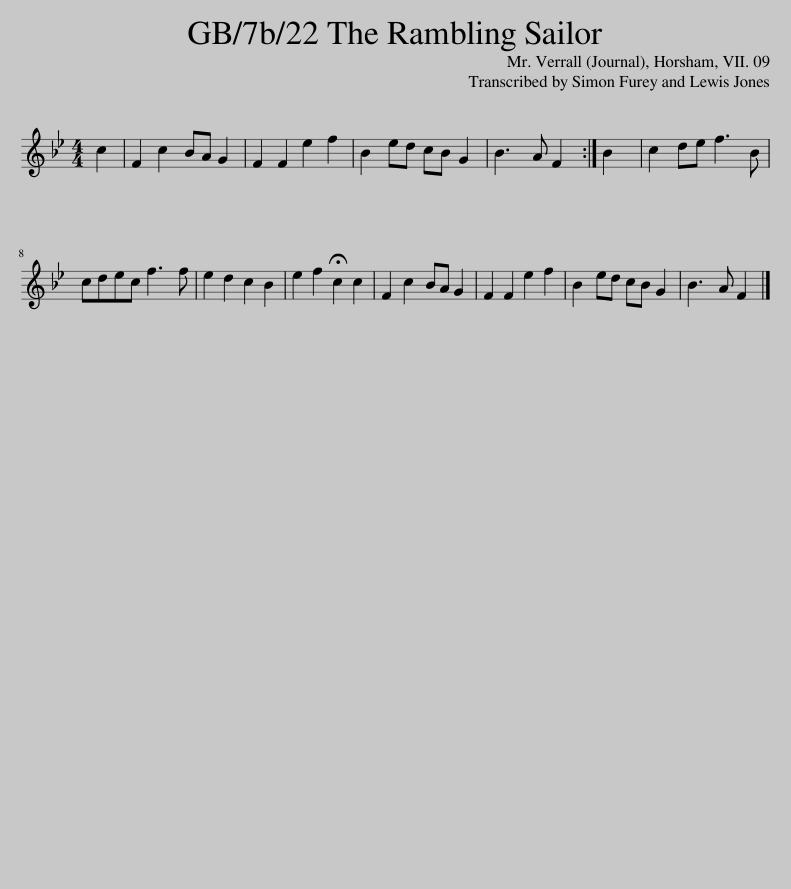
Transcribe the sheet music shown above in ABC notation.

X:1
L:1/8
M:4/4
I:linebreak $
K:Bb
V:1 treble
V:1
 c2 | F2 c2 BA G2 | F2 F2 e2 f2 | B2 ed cB G2 | B3 A F2 :| %5
 B2 | c2 de f3 B |$ cdec f3 f | e2 d2 c2 B2 | e2 f2 !fermata!c2 c2 | %10
 F2 c2 BA G2 | F2 F2 e2 f2 | B2 ed cB G2 | B3 A F2 |] %14
